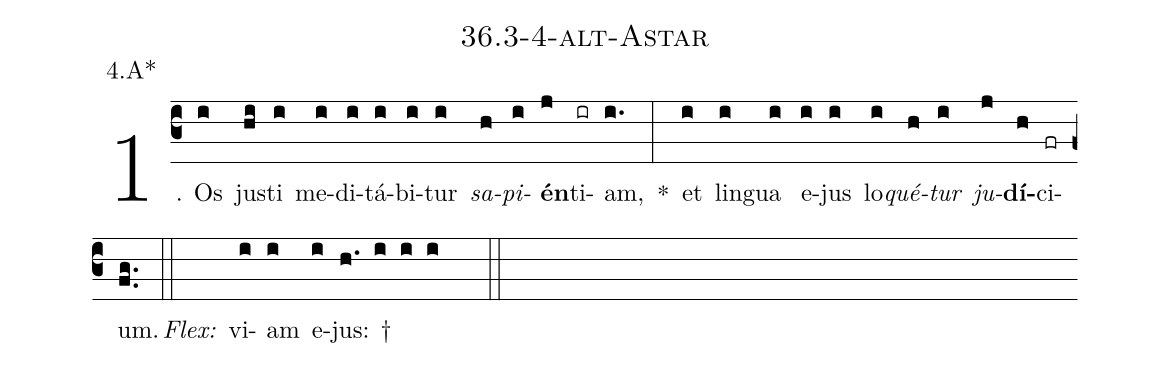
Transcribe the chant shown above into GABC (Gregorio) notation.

name: 36.3-4-alt-Astar;
annotation: 4.A*;
%%
(c3)1. Os(i) jus(hi)ti(i) me(i)di(i)tá(i)bi(i)tur(i) <i>sa</i>(h)<i>pi</i>(i)<b>én</b>(j)ti(ir)am,(i.) *(:) et(i) lin(i)gua(i) e(i)jus(i) lo(i)<i>qué</i>(h)<i>tur</i>(i) <i>ju</i>(j)<b>dí</b>(h)ci(fr)um.(fg..) (::)
<i>Flex:</i>()  vi(i)am(i) e(i)jus: †(h. i i i  ::)

%E(i) u(h) o(i) u(j) a(h) e.(fg..) (::)
